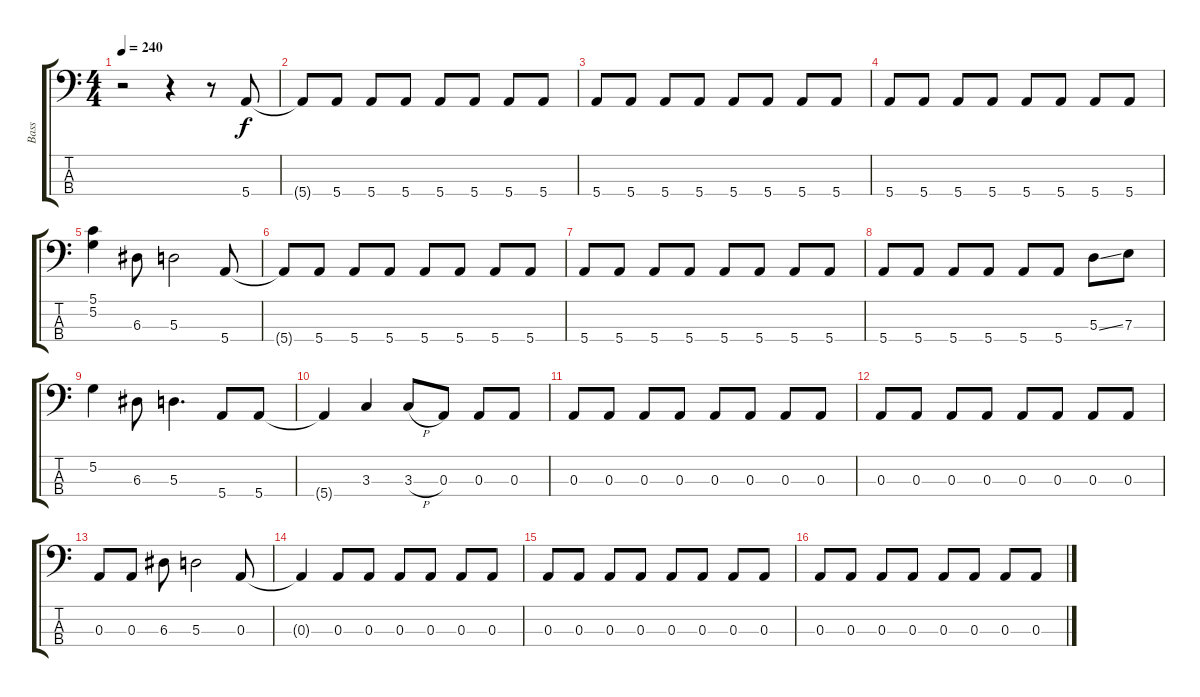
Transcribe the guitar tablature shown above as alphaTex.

\track ("Bass" "Bass") {instrument electricbassfinger}
\staff {score tabs}
\tuning (G2 D2 A1 E1) {hide}
\ts (4 4)
\tempo 240
\clef f4
\ks c
r.2{dy f} r.4 r.8 5.4.8 |
5.4{t}.8 5.4.8 5.4.8 5.4.8 5.4.8 5.4.8 5.4.8 5.4.8 |
5.4.8 5.4.8 5.4.8 5.4.8 5.4.8 5.4.8 5.4.8 5.4.8 |
5.4.8 5.4.8 5.4.8 5.4.8 5.4.8 5.4.8 5.4.8 5.4.8 |
(5.1 5.2).4 6.3.8 5.3.2 5.4.8 |
5.4{t}.8 5.4.8 5.4.8 5.4.8 5.4.8 5.4.8 5.4.8 5.4.8 |
5.4.8 5.4.8 5.4.8 5.4.8 5.4.8 5.4.8 5.4.8 5.4.8 |
5.4.8 5.4.8 5.4.8 5.4.8 5.4.8 5.4.8 5.3{ss}.8 7.3.8 |
5.2.4 6.3.8 5.3.4{d} 5.4.8 5.4.8 |
5.4{t}.4 3.3.4 3.3{h}.8 0.3.8 0.3.8 0.3.8 |
0.3.8 0.3.8 0.3.8 0.3.8 0.3.8 0.3.8 0.3.8 0.3.8 |
0.3.8 0.3.8 0.3.8 0.3.8 0.3.8 0.3.8 0.3.8 0.3.8 |
0.3.8 0.3.8 6.3.8 5.3.2 0.3.8 |
0.3{t}.4 0.3.8 0.3.8 0.3.8 0.3.8 0.3.8 0.3.8 |
0.3.8 0.3.8 0.3.8 0.3.8 0.3.8 0.3.8 0.3.8 0.3.8 |
0.3.8 0.3.8 0.3.8 0.3.8 0.3.8 0.3.8 0.3.8 0.3.8
